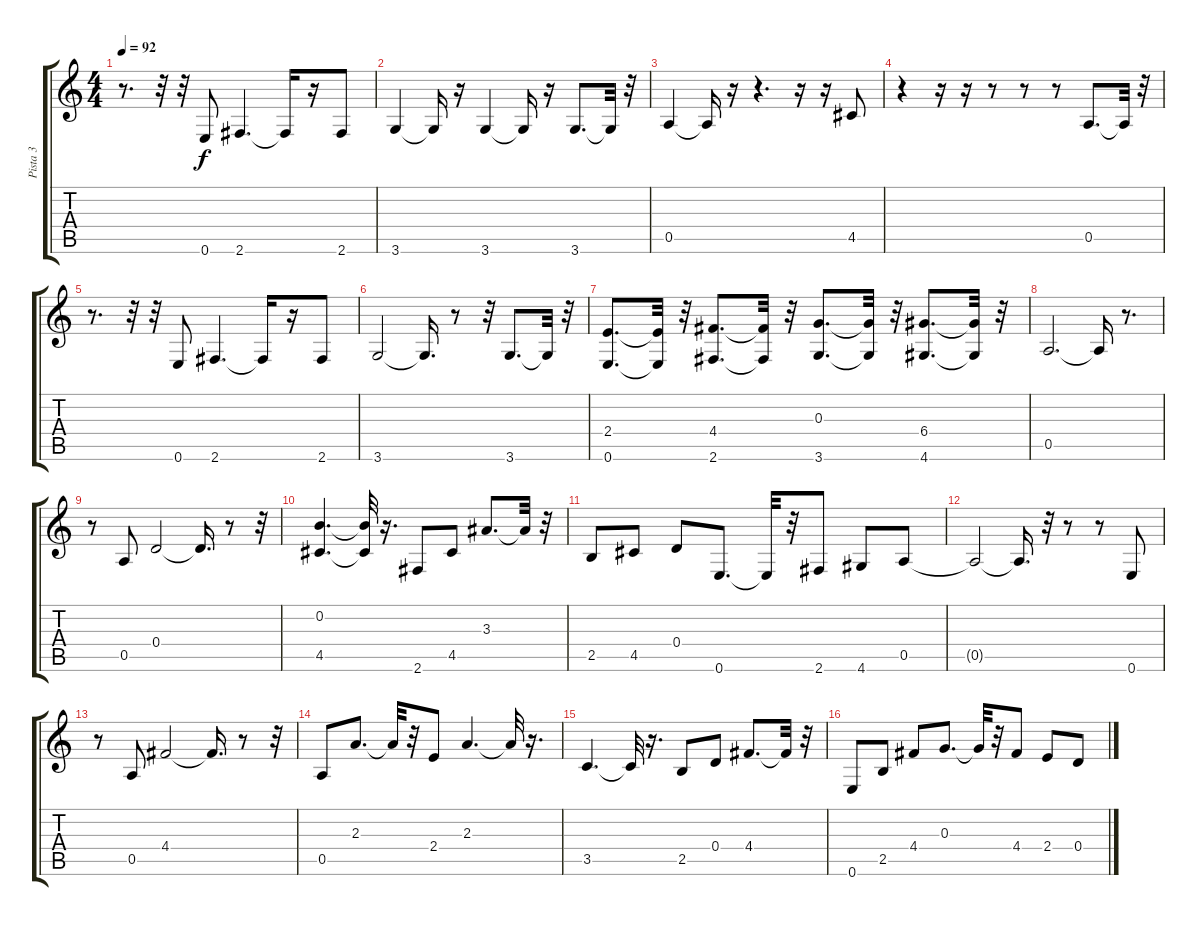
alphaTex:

\track ("Pista 3" "Pista 3") {instrument acousticbass}
\staff {score tabs}
\tuning (E4 B3 G3 D3 A2 E2) {hide}
\ts (4 4)
\tempo 92
\clef g2
\ks c
r.8{d dy f} r.32 r.32 0.6.8 2.6.4{d} 2.6{t}.16 r.16 2.6.8 |
3.6.4 3.6{t}.16 r.16 3.6.4 3.6{t}.16 r.16 3.6.8{d} 3.6{t}.32 r.32 |
0.5.4 0.5{t}.16 r.16 r.4{d} r.16 r.16 4.5.8 |
r.4 r.16 r.16 r.8 r.8 r.8 0.5.8{d} 0.5{t}.32 r.32 |
r.8{d} r.32 r.32 0.6.8 2.6.4{d} 2.6{t}.16 r.16 2.6.8 |
3.6.2 3.6{t}.16{d} r.8 r.32 3.6.8{d} 3.6{t}.32 r.32 |
(2.4 0.6).8{d} (2.4{t} 0.6{t}).32 r.32 (4.4 2.6).8{d} (4.4{t} 2.6{t}).32 r.32 (0.3 3.6).8{d} (0.3{t} 3.6{t}).32 r.32 (6.4 4.6).8{d} (6.4{t} 4.6{t}).32 r.32 |
0.5.2{d} 0.5{t}.16 r.8{d} |
r.8 0.5.8 0.4.2 0.4{t}.16{d} r.8 r.32 |
(0.2 4.5).4{d} (0.2{t} 4.5{t}).32 r.16{d} 2.6.8 4.5.8 3.3.8{d} 3.3{t}.32 r.32 |
2.5.8 4.5.8 0.4.8 0.6.8{d} 0.6{t}.32 r.32 2.6.8 4.6.8 0.5.8 |
0.5{t}.2 0.5{t}.16{d} r.32 r.8 r.8 0.6.8 |
r.8 0.5.8 4.4.2 4.4{t}.16{d} r.8 r.32 |
0.5.8 2.3.8{d} 2.3{t}.32 r.32 2.4.8 2.3.4{d} 2.3{t}.32 r.16{d} |
3.5.4{d} 3.5{t}.32 r.16{d} 2.5.8 0.4.8 4.4.8{d} 4.4{t}.32 r.32 |
0.6.8 2.5.8 4.4.8 0.3.8{d} 0.3{t}.32 r.32 4.4.8 2.4.8 0.4.8
